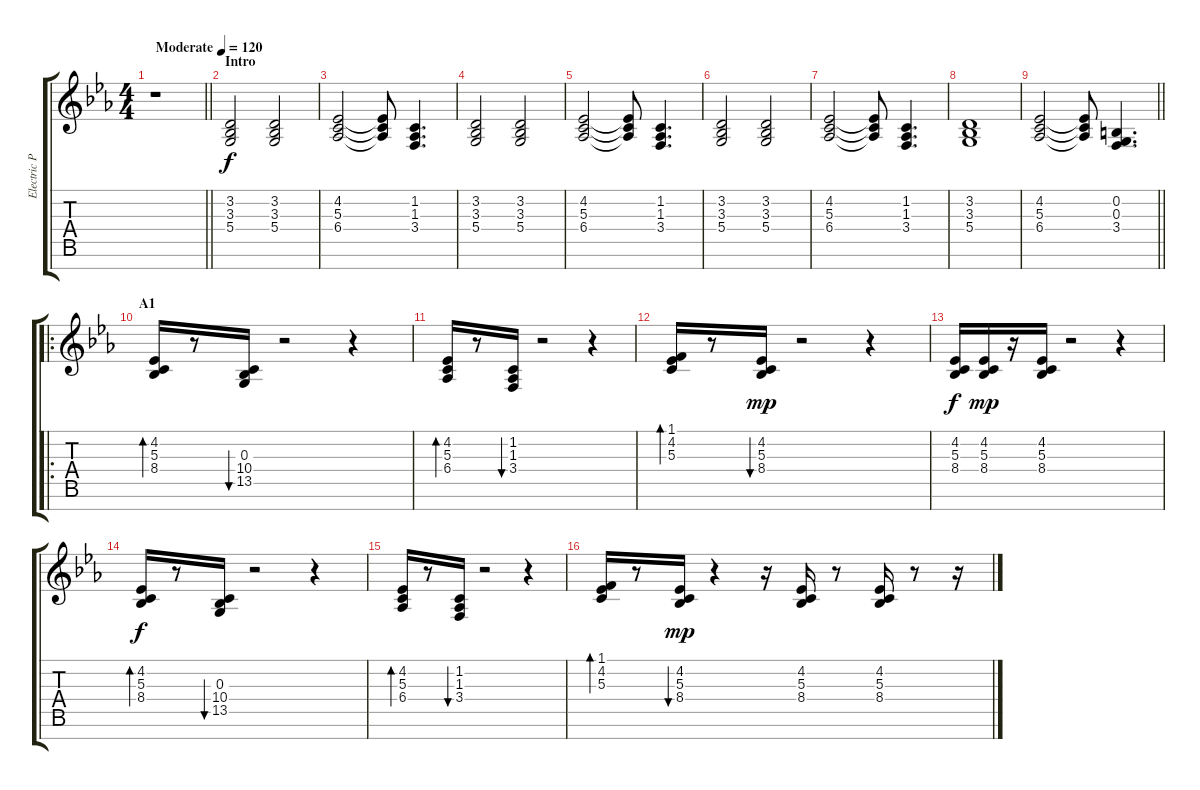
\track ("Electric Piano" "Electric P") {instrument harpsichord}
\staff {score tabs}
\tuning (E4 B3 G3 D3 A2 E2 B1) {hide}
\ts (4 4)
\tempo (120 "Moderate")
\clef g2
\barLineRight lightlight
\ks eb
r.1{dy f instrument harpsichord} |
\section ("" "Intro")
(3.2 3.3 5.4).2 (3.2 3.3 5.4).2 |
(4.2 5.3 6.4).2 (4.2{t} 5.3{t} 6.4{t}).8 (1.2 1.3 3.4).4{d} |
(3.2 3.3 5.4).2 (3.2 3.3 5.4).2 |
(4.2 5.3 6.4).2 (4.2{t} 5.3{t} 6.4{t}).8 (1.2 1.3 3.4).4{d} |
(3.2 3.3 5.4).2 (3.2 3.3 5.4).2 |
(4.2 5.3 6.4).2 (4.2{t} 5.3{t} 6.4{t}).8 (1.2 1.3 3.4).4{d} |
(3.2 3.3 5.4).1 |
\barLineRight lightlight
(4.2 5.3 6.4).2 (4.2{t} 5.3{t} 6.4{t}).8 (0.2 0.3 3.4).4{d} |
\ro
\section ("" "A1")
(4.2 5.3 8.4).16{bd 60} r.8 (0.3 10.4 13.5).16{bu 60} r.2 r.4 |
(4.2 5.3 6.4).16{bd 60} r.8 (1.2 1.3 3.4).16{bu 60} r.2 r.4 |
(1.1 4.2 5.3).16{bd 60} r.8 (4.2 5.3 8.4).16{bu 60 dy mp} r.2 r.4 |
(4.2 5.3 8.4).16{dy f} (4.2 5.3 8.4).16{dy mp} r.16 (4.2 5.3 8.4).16 r.2 r.4 |
(4.2 5.3 8.4).16{bd 60 dy f} r.8 (0.3 10.4 13.5).16{bu 60} r.2 r.4 |
(4.2 5.3 6.4).16{bd 60} r.8 (1.2 1.3 3.4).16{bu 60} r.2 r.4 |
(1.1 4.2 5.3).16{bd 60} r.8 (4.2 5.3 8.4).16{bu 60 dy mp} r.4 r.16 (4.2 5.3 8.4).16 r.8 (4.2 5.3 8.4).16 r.8 r.16
